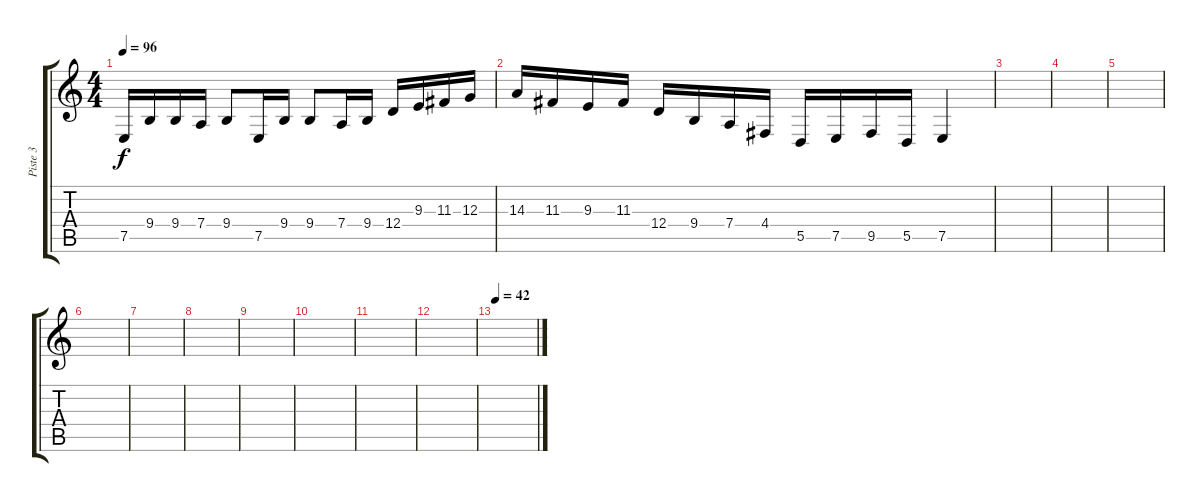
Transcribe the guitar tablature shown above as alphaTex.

\track ("Piste 3" "Piste 3") {instrument violin}
\staff {score tabs}
\tuning (E4 B3 G3 D3 A2 E2) {hide}
\ts (4 4)
\tempo 96
\clef g2
\ks c
7.5.16{dy f} 9.4.16 9.4.16 7.4.16 9.4.8 7.5.16 9.4.16 9.4.8 7.4.16 9.4.16 12.4.16 9.3.16 11.3.16 12.3.16 |
14.3.16 11.3.16 9.3.16 11.3.16 12.4.16 9.4.16 7.4.16 4.4.16 5.5.16 7.5.16 9.5.16 5.5.16 7.5.4 |
|
|
|
|
|
|
|
|
|
|
\tempo 42
